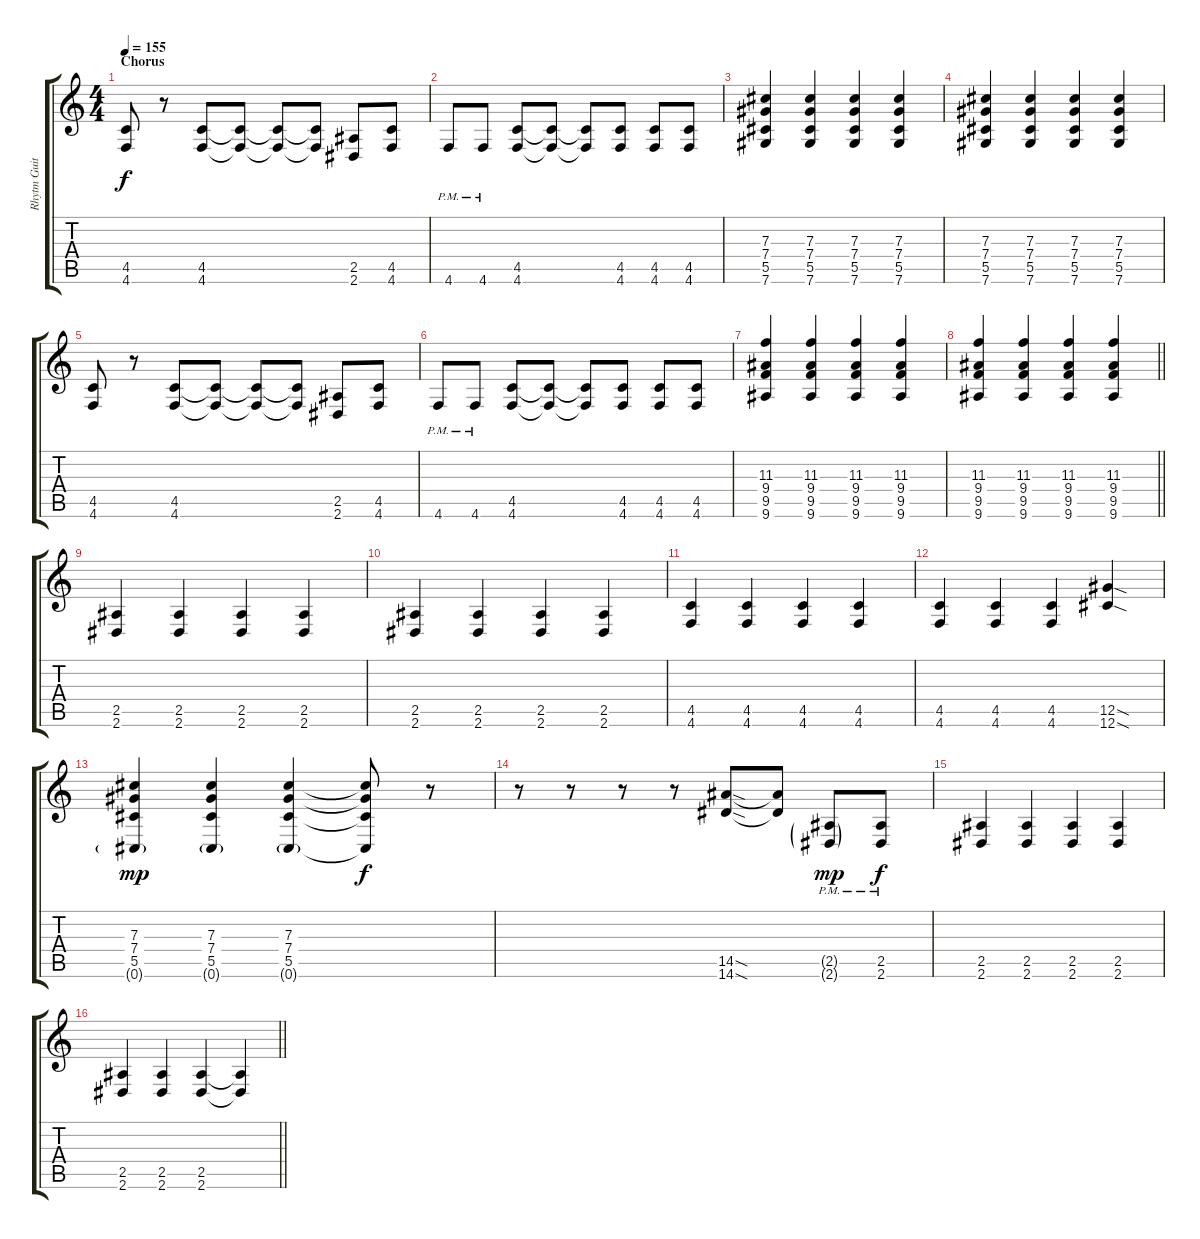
\track ("Rhytm Guitar [L]" "Rhytm Guit") {instrument distortionguitar}
\staff {score tabs}
\tuning (Eb4 Bb3 Gb3 Db3 Ab2 Db2) {hide}
\ts (4 4)
\section ("" "Chorus")
\tempo 155
\clef g2
\ks c
(4.5 4.6).8{dy f} r.8 (4.5 4.6).8 (4.5{t} 4.6{t}).8 (4.5{t} 4.6{t}).8 (4.5{t} 4.6{t}).8 (2.5 2.6).8 (4.5 4.6).8 |
4.6{pm}.8 4.6{pm}.8 (4.5 4.6).8 (4.5{t} 4.6{t}).8 (4.5{t} 4.6{t}).8 (4.5 4.6).8 (4.5 4.6).8 (4.5 4.6).8 |
(7.3 7.4 5.5 7.6).4 (7.3 7.4 5.5 7.6).4 (7.3 7.4 5.5 7.6).4 (7.3 7.4 5.5 7.6).4 |
(7.3 7.4 5.5 7.6).4 (7.3 7.4 5.5 7.6).4 (7.3 7.4 5.5 7.6).4 (7.3 7.4 5.5 7.6).4 |
(4.5 4.6).8 r.8 (4.5 4.6).8 (4.5{t} 4.6{t}).8 (4.5{t} 4.6{t}).8 (4.5{t} 4.6{t}).8 (2.5 2.6).8 (4.5 4.6).8 |
4.6{pm}.8 4.6{pm}.8 (4.5 4.6).8 (4.5{t} 4.6{t}).8 (4.5{t} 4.6{t}).8 (4.5 4.6).8 (4.5 4.6).8 (4.5 4.6).8 |
(11.3 9.4 9.5 9.6).4 (11.3 9.4 9.5 9.6).4 (11.3 9.4 9.5 9.6).4 (11.3 9.4 9.5 9.6).4 |
\barLineRight lightlight
(11.3 9.4 9.5 9.6).4 (11.3 9.4 9.5 9.6).4 (11.3 9.4 9.5 9.6).4 (11.3 9.4 9.5 9.6).4 |
(2.5 2.6).4 (2.5 2.6).4 (2.5 2.6).4 (2.5 2.6).4 |
(2.5 2.6).4 (2.5 2.6).4 (2.5 2.6).4 (2.5 2.6).4 |
(4.5 4.6).4 (4.5 4.6).4 (4.5 4.6).4 (4.5 4.6).4 |
(4.5 4.6).4 (4.5 4.6).4 (4.5 4.6).4 (12.5{sod} 12.6{sod}).4 |
(7.3 7.4 5.5 0.6{g}).4{dy mp} (7.3 7.4 5.5 0.6{g}).4 (7.3 7.4 5.5 0.6{g}).4 (7.3{t} 7.4{t} 5.5{t} 0.6{t}).8{dy f} r.8 |
r.8 r.8 r.8 r.8 (14.5{sod} 14.6{sod}).8 (14.5{t} 14.6{t}).8 (2.5{g pm} 2.6{g pm}).8{dy mp} (2.5{pm} 2.6{pm}).8{dy f} |
(2.5 2.6).4 (2.5 2.6).4 (2.5 2.6).4 (2.5 2.6).4 |
\barLineRight lightlight
(2.5 2.6).4 (2.5 2.6).4 (2.5 2.6).4 (2.5{t} 2.6{t}).4
